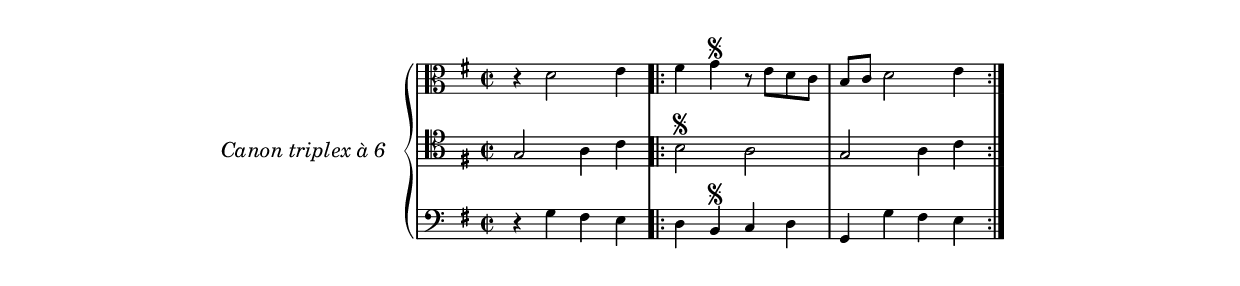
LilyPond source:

\defineBarLine ".|:-emptyspan" #'(".|:" "" "|")

voiceA = \context Voice = "one" \relative c' {
  \clef alto
  \key g \major
  \time 2/2
  %\override Score.SpacingSpanner.strict-note-spacing = ##t
  | r4 d2 e4
  \bar ".|:-emptyspan"
  | fis g^\segno r8 e d c
  | b c d2 e4
  \bar ":|."
}
voiceB = \context Voice = "two" \relative c' {
  \clef tenor
  \key g \major
  \time 2/2
  | g2 a4 c
  | b2^\segno a
  | g a4 c
}
voiceC = \context Voice = "three" \relative c' {
  \clef bass
  \key g \major
  \time 2/2
  | r4 g fis e
  | d b^\segno c d
  | g, g' fis e
}

gmult = #1.5

\markup {
  \fill-line {
    \override #'(baseline-skip . 2)
    \center-column {
      \line {
        \score {
          \new StaffGroup \with {
            instrumentName = \markup {
              \abs-fontsize #10 \italic "Canon triplex à 6"
            }
            \override InstrumentName.extra-offset = #'(-1.5 . 0)
            \override StaffGrouper.staff-staff-spacing.padding = #0
            \override StaffGrouper.staff-staff-spacing.basic-distance = #1
          } <<
            \set StaffGroup.systemStartDelimiter = #'SystemStartBrace
            \new Staff { \voiceA }
            \new Staff { \voiceB }
            \new Staff { \voiceC }
          >>
          \layout {
            indent = #0
            #(layout-set-staff-size 14)
          }
        }
      }
      %\null\null
    }
  }
}
